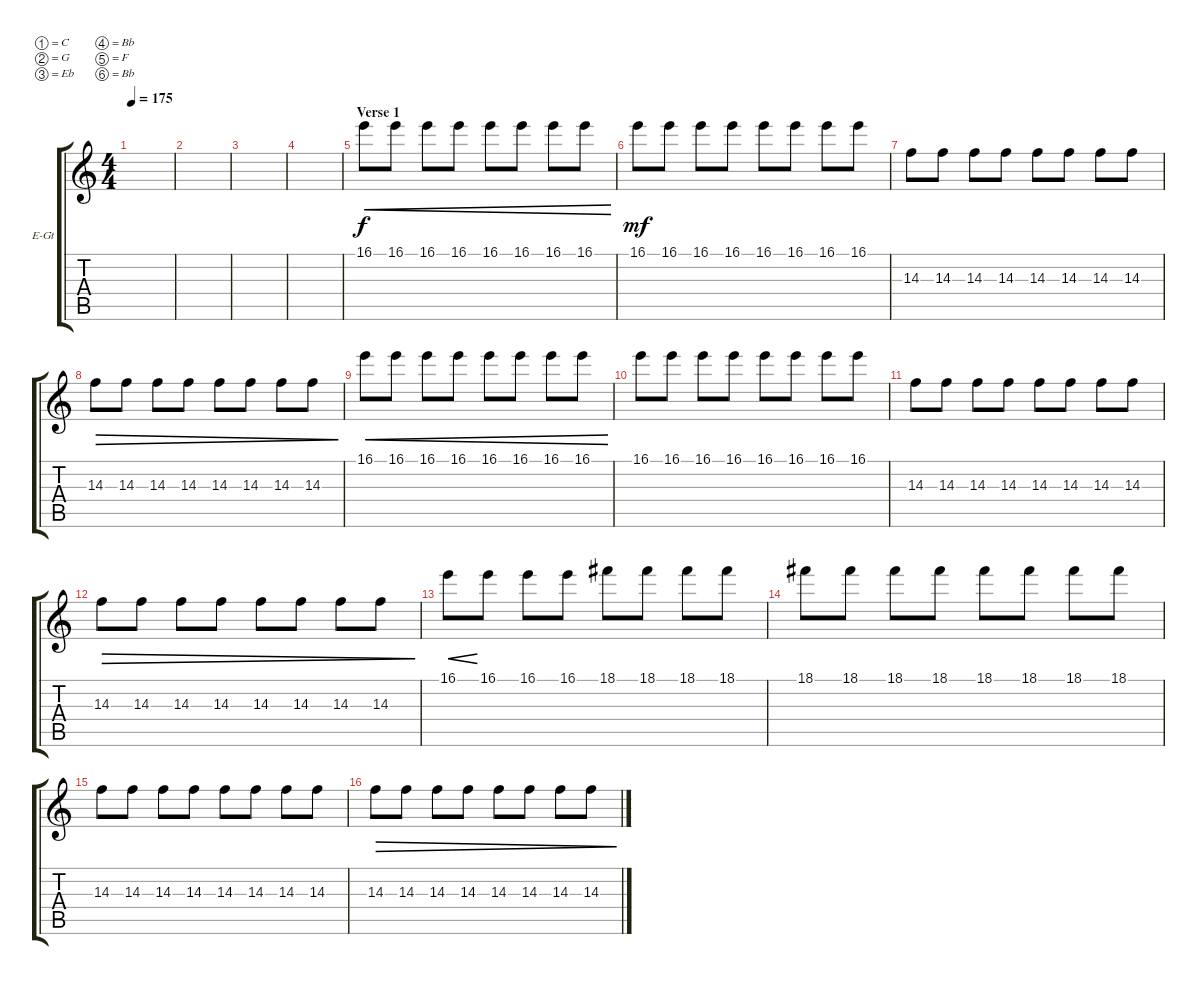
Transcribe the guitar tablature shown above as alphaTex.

\bracketExtendMode groupsimilarinstruments
\firstSystemTrackNameOrientation horizontal
\otherSystemsTrackNameOrientation horizontal
\track ("Seth Thacker" "E-Gt") {instrument distortionguitar}
\staff {score tabs}
\tuning (C4 G3 Eb3 Bb2 F2 Bb1)
\ts (4 4)
\tempo 175
\clef g2
\ks c
|
|
|
|
\section ("" "Verse 1")
16.1.8{cre} 16.1.8{cre} 16.1.8{cre} 16.1.8{cre} 16.1.8{cre} 16.1.8{cre} 16.1.8{cre} 16.1.8{cre} |
16.1.8{dy mf} 16.1.8 16.1.8 16.1.8 16.1.8 16.1.8 16.1.8 16.1.8 |
14.3.8 14.3.8 14.3.8 14.3.8 14.3.8 14.3.8 14.3.8 14.3.8 |
14.3.8{dec} 14.3.8{dec} 14.3.8{dec} 14.3.8{dec} 14.3.8{dec} 14.3.8{dec} 14.3.8{dec} 14.3.8{dec} |
16.1.8{cre} 16.1.8{cre} 16.1.8{cre} 16.1.8{cre} 16.1.8{cre} 16.1.8{cre} 16.1.8{cre} 16.1.8{cre} |
16.1.8 16.1.8 16.1.8 16.1.8 16.1.8 16.1.8 16.1.8 16.1.8 |
14.3.8 14.3.8 14.3.8 14.3.8 14.3.8 14.3.8 14.3.8 14.3.8 |
14.3.8{dec} 14.3.8{dec} 14.3.8{dec} 14.3.8{dec} 14.3.8{dec} 14.3.8{dec} 14.3.8{dec} 14.3.8{dec} |
16.1.8{cre} 16.1.8 16.1.8 16.1.8 18.1.8 18.1.8 18.1.8 18.1.8 |
18.1.8 18.1.8 18.1.8 18.1.8 18.1.8 18.1.8 18.1.8 18.1.8 |
14.3.8 14.3.8 14.3.8 14.3.8 14.3.8 14.3.8 14.3.8 14.3.8 |
14.3.8{dec} 14.3.8{dec} 14.3.8{dec} 14.3.8{dec} 14.3.8{dec} 14.3.8{dec} 14.3.8{dec} 14.3.8{dec}
